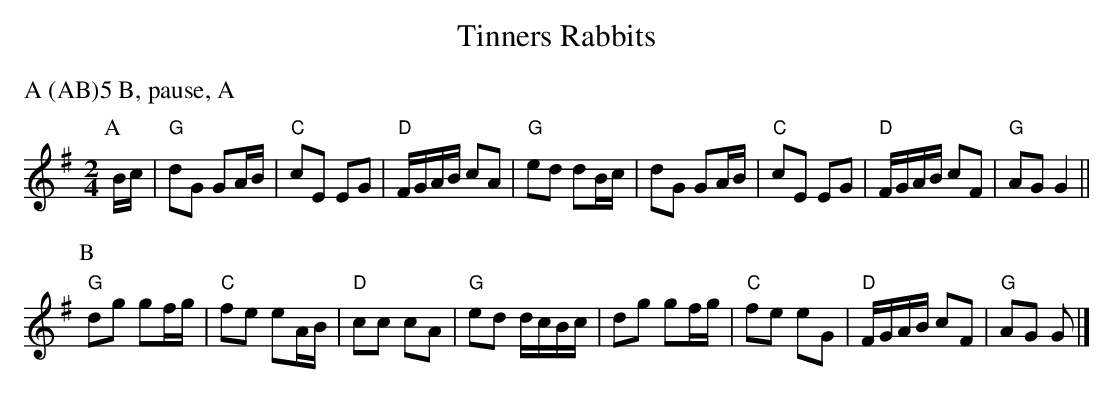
X:1
T:Tinners Rabbits
M:2/4
L:1/8
K:G
%%text A (AB)5 B, pause, A
P:A
B/c/ | "G"dG GA/B/ | "C"cE EG | "D"F/G/A/B/ cA | "G"ed dB/c/ |\
dG GA/B/ | "C"cE EG | "D"F/G/A/B/ cF | "G"AG G2 ||
P:B
"G"dg gf/g/ | "C"fe eA/B/ | "D"cc cA | "G"ed d/c/B/c/ |\
dg gf/g/ | "C"fe eG | "D"F/G/A/B/ cF | "G"AG G |]
